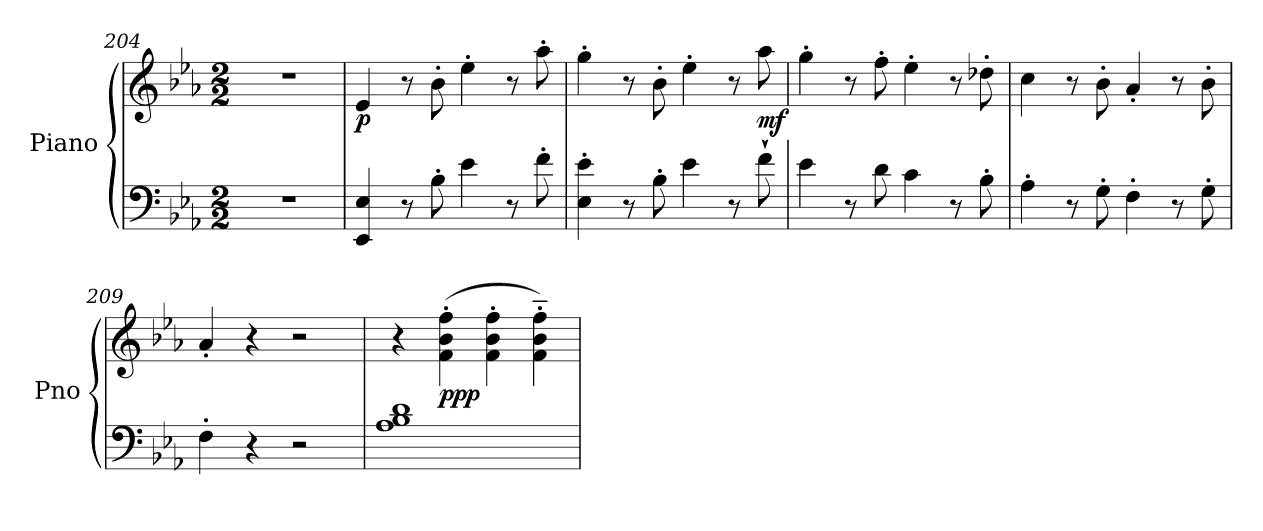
**kern	**kern	**dynam
*part1	*part1	*part1
*staff2	*staff1	*staff1/2
*I"Piano	*	*
*I'Pno	*	*
*clefF4	*clefG2	*
*k[b-e-a-]	*k[b-e-a-]	*
*M2/2	*M2/2	*
=204	=204	=204
1r	1r	.
!!LO:PB:g=z
=205	=205	=205
!	!	!LO:DY:b
4EE-/ 4E-/	4e-/	p
8r	8r	.
8B-'\	8b-'\	.
4e-\	4ee-'\	.
8r	8r	.
8f'\	8aa-'\	.
=206	=206	=206
4E-\' 4e-\'	4gg'\	.
8r	8r	.
8B-'\	8b-'\	.
4e-\	4ee-'\	.
8r	8r	.
!	!	!LO:DY:b
8f''\	8aa-\	mf
=207	=207	=207
4e-\	4gg'\	.
8r	8r	.
8d\	8ff'\	.
4c\	4ee-'\	.
8r	8r	.
8B-'\	8dd-X'\	.
!!LO:LB:g=z
=208	=208	=208
4A-'\	4cc\	.
8r	8r	.
8G'\	8b-'\	.
4F'\	4a-'/	.
8r	8r	.
8G'\	8b-'\	.
=209	=209	=209
4F'\	4a-'/	.
4r	4r	.
2r	2r	.
=210	=210	=210
1A- 1B- 1d	4r	.
!	!	!LO:DY:b
!	!	!LO:DY:n=1:b
.	(>4f\' 4b-\' 4ff\'	pp p
.	4f\' 4b-\' 4ff\'	.
.	4f\'~ 4b-\'~ 4ff\'~)	.
=	=	=
*-	*-	*-
